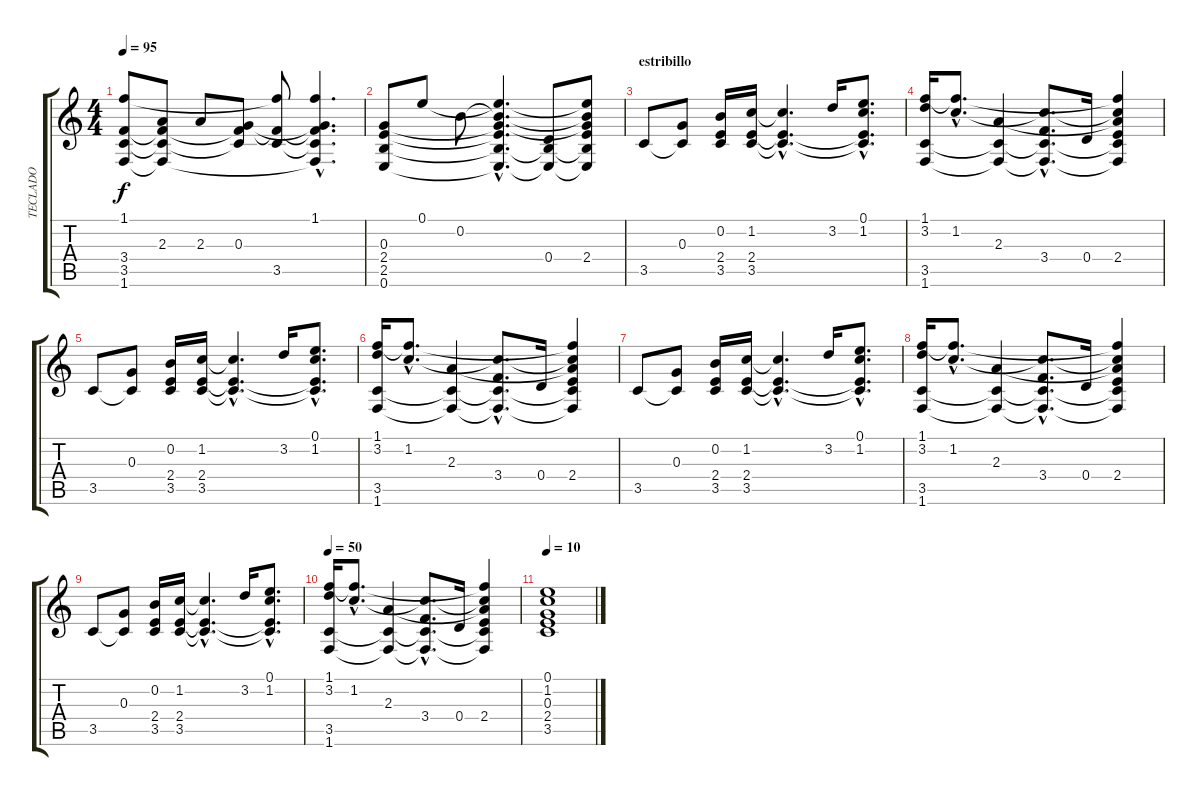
\track ("TECLADO" "TECLADO") {instrument electricpiano1}
\staff {score tabs}
\tuning (E5 B4 G4 D4 A3 E3) {hide}
\ts (4 4)
\tempo 95
\clef g2
\ks c
(1.1 3.4 3.5 1.6).8{dy f} (2.3 3.4{t} 3.5{t} 1.6{t}).8 2.3.8 (0.3 3.4{t} 3.5{t}).8 (1.1{t} 3.4{t} 3.5).8 (1.1{hac} 0.3{hac t} 3.4{hac t} 3.5{hac t} 1.6{hac t}).4{d} |
(0.3 2.4 2.5 0.6).8 0.1.8 0.2.8 (0.1{hac t} 0.2{hac t} 0.3{hac t} 2.4{hac t} 2.5{hac t} 0.6{hac t}).4{d} (0.4 2.5{t} 0.6{t}).8 (0.1{t} 0.2{t} 0.3{t} 2.4 2.5{t} 0.6{t}).8 |
\section ("" "estribillo")
3.5.8 (0.3 3.5{t}).8 (0.2 2.4 3.5).16 (1.2 2.4 3.5).16 (1.2{hac t} 2.4{hac t} 3.5{hac t}).4{d} 3.2.16 (0.1{hac} 1.2{hac} 2.4{hac t} 3.5{hac t}).8{d} |
(1.1 3.2 3.5 1.6).16 (1.1{hac t} 1.2{hac}).8{d} (2.3 3.5{t} 1.6{t}).4 (1.2{hac t} 3.4{hac} 3.5{hac t} 1.6{hac t}).8{d} 0.4.16 (1.1{t} 1.2{t} 2.3{t} 2.4 3.5{t} 1.6{t}).4 |
3.5.8 (0.3 3.5{t}).8 (0.2 2.4 3.5).16 (1.2 2.4 3.5).16 (1.2{hac t} 2.4{hac t} 3.5{hac t}).4{d} 3.2.16 (0.1{hac} 1.2{hac} 2.4{hac t} 3.5{hac t}).8{d} |
(1.1 3.2 3.5 1.6).16 (1.1{hac t} 1.2{hac}).8{d} (2.3 3.5{t} 1.6{t}).4 (1.2{hac t} 3.4{hac} 3.5{hac t} 1.6{hac t}).8{d} 0.4.16 (1.1{t} 1.2{t} 2.3{t} 2.4 3.5{t} 1.6{t}).4 |
3.5.8 (0.3 3.5{t}).8 (0.2 2.4 3.5).16 (1.2 2.4 3.5).16 (1.2{hac t} 2.4{hac t} 3.5{hac t}).4{d} 3.2.16 (0.1{hac} 1.2{hac} 2.4{hac t} 3.5{hac t}).8{d} |
(1.1 3.2 3.5 1.6).16 (1.1{hac t} 1.2{hac}).8{d} (2.3 3.5{t} 1.6{t}).4 (1.2{hac t} 3.4{hac} 3.5{hac t} 1.6{hac t}).8{d} 0.4.16 (1.1{t} 1.2{t} 2.3{t} 2.4 3.5{t} 1.6{t}).4 |
3.5.8 (0.3 3.5{t}).8 (0.2 2.4 3.5).16 (1.2 2.4 3.5).16 (1.2{hac t} 2.4{hac t} 3.5{hac t}).4{d} 3.2.16 (0.1{hac} 1.2{hac} 2.4{hac t} 3.5{hac t}).8{d} |
\tempo 50
(1.1 3.2 3.5 1.6).16 (1.1{hac t} 1.2{hac}).8{d} (2.3 3.5{t} 1.6{t}).4 (1.2{hac t} 3.4{hac} 3.5{hac t} 1.6{hac t}).8{d} 0.4.16 (1.1{t} 1.2{t} 2.3{t} 2.4 3.5{t} 1.6{t}).4 |
\tempo 10
(0.1 1.2 0.3 2.4 3.5).1
